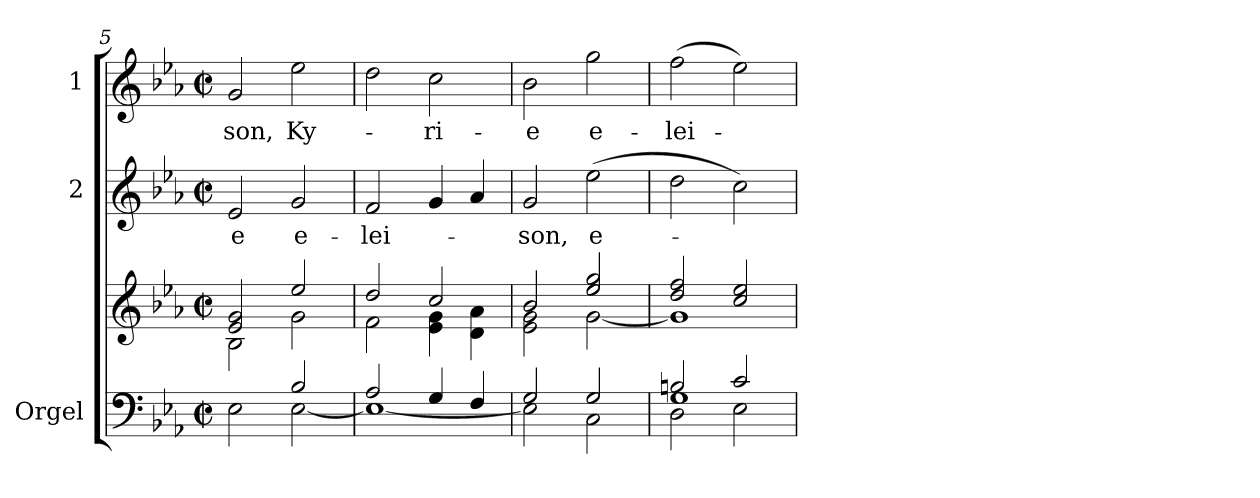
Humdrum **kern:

**kern	**kern	**kern	**text	**kern	**text
*part3	*part3	*part2	*part2	*part1	*part1
*staff4	*staff3	*staff2	*staff2	*staff1	*staff1
*I"Orgel	*	*I"2	*	*I"1	*
*I'Org.	*	*	*	*	*
*clefF4	*clefG2	*clefG2	*	*clefG2	*
*k[b-e-a-]	*k[b-e-a-]	*k[b-e-a-]	*	*k[b-e-a-]	*
*E-:	*E-:	*E-:	*	*E-:	*
*M2/2	*M2/2	*M2/2	*	*M2/2	*
*met(c|)	*met(c|)	*met(c|)	*	*met(c|)	*
=5	=5	=5	=5	=5	=5
*^	*^	*	*	*	*
!	!	!	!	!	!LO:LY:b	!	!LO:LY:b
2ryy	2E-\	2e-/ 2g/	2B-\	2e-/	-e	2g/	-son,
!	!	!	!	!	!LO:LY:b	!	!LO:LY:b
2B-/	[<2E-\	2ee-/	2g\	2g/	e-	2ee-\	Ky-
=6	=6	=6	=6	=6	=6	=6	=6
!	!	!	!	!	!LO:LY:b	!	!
2A-/	1E-_	2dd/	2f\	2f/	-lei-	2dd\	.
!	!	!	!	!	!	!	!LO:LY:b
4G/	.	2cc/	4e-\ 4g\	4g/	.	2cc\	-ri-
4F/	.	.	4d\ 4a-\	4a-/	.	.	.
!!LO:LB:g=z
=7	=7	=7	=7	=7	=7	=7	=7
!	!	!	!	!	!LO:LY:b	!	!LO:LY:b
2G/	2E-\]	2b-/	2e-\ 2g\	2g/	-son,	2b-\	-e
!	!	!	!	!	!LO:LY:b	!	!LO:LY:b
2G/	2C\	2ee-/ 2gg/	[<2g\	(>2ee-\	e-	2gg\	e-
=8	=8	=8	=8	=8	=8	=8	=8
*	*^	*	*	*	*	*	*
!	!	!	!	!	!	!	!	!LO:LY:b
2Bn/	2D\	1G	2dd/ 2ff/	1g]	2dd\	.	(>2ff\	-lei-
2c/	2E-\	.	2cc/ 2ee-/	.	2cc\)	.	2ee-\)	.
*v	*v	*v	*	*	*	*	*	*
*	*v	*v	*	*	*	*
=	=	=	=	=	=
*-	*-	*-	*-	*-	*-
